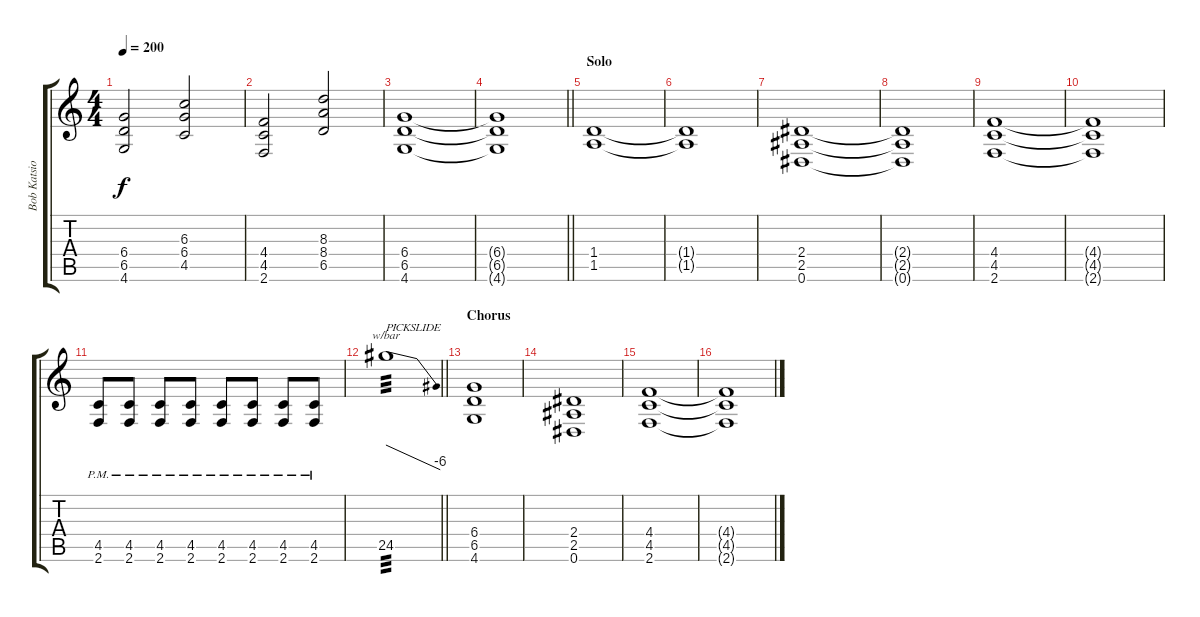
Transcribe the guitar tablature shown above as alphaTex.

\track ("Bob Katsionis - Rhythm" "Bob Katsio") {instrument distortionguitar}
\staff {score tabs}
\tuning (Eb4 Bb3 Gb3 Db3 Ab2 Eb2) {hide}
\ts (4 4)
\tempo 200
\clef g2
\ks c
(6.4 6.5 4.6).2{dy f} (6.3 6.4 4.5).2 |
(4.4 4.5 2.6).2 (8.3 8.4 6.5).2 |
(6.4 6.5 4.6).1 |
\barLineRight lightlight
(6.4{t} 6.5{t} 4.6{t}).1 |
\section ("" "Solo")
(1.4 1.5).1 |
(1.4{t} 1.5{t}).1 |
(2.4 2.5 0.6).1 |
(2.4{t} 2.5{t} 0.6{t}).1 |
(4.4 4.5 2.6).1 |
(4.4{t} 4.5{t} 2.6{t}).1 |
(4.5{pm} 2.6{pm}).8 (4.5{pm} 2.6{pm}).8 (4.5{pm} 2.6{pm}).8 (4.5{pm} 2.6{pm}).8 (4.5{pm} 2.6{pm}).8 (4.5{pm} 2.6{pm}).8 (4.5{pm} 2.6{pm}).8 (4.5{pm} 2.6{pm}).8 |
\barLineRight lightlight
24.5.1{tbe (dive default 0 0 60 -24) txt "PICKSLIDE" tp 3} |
\section ("" "Chorus")
(6.4 6.5 4.6).1 |
(2.4 2.5 0.6).1 |
(4.4 4.5 2.6).1 |
(4.4{t} 4.5{t} 2.6{t}).1
